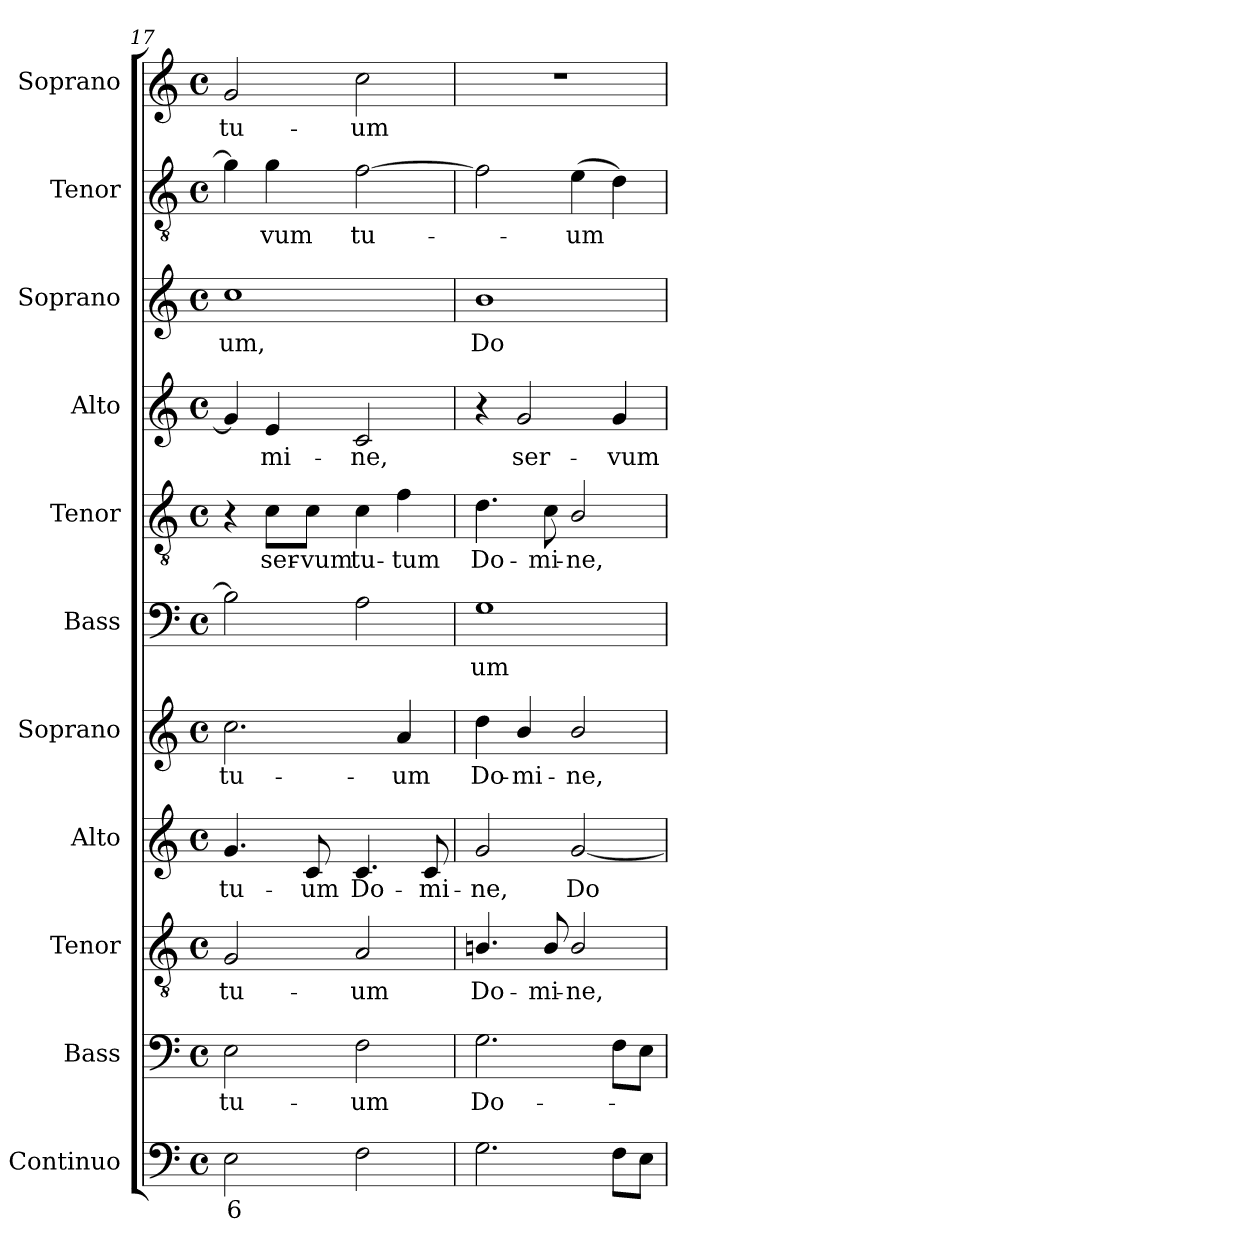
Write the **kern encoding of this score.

**kern	**text	**kern	**text	**kern	**text	**kern	**text	**kern	**text	**kern	**text	**kern	**text	**kern	**text	**kern	**text	**kern	**text	**kern	**text
*part11	*part11	*part10	*part10	*part9	*part9	*part8	*part8	*part7	*part7	*part6	*part6	*part5	*part5	*part4	*part4	*part3	*part3	*part2	*part2	*part1	*part1
*staff11	*staff11	*staff10	*staff10	*staff9	*staff9	*staff8	*staff8	*staff7	*staff7	*staff6	*staff6	*staff5	*staff5	*staff4	*staff4	*staff3	*staff3	*staff2	*staff2	*staff1	*staff1
*I"Continuo	*	*I"Bass	*	*I"Tenor	*	*I"Alto	*	*I"Soprano	*	*I"Bass	*	*I"Tenor	*	*I"Alto	*	*I"Soprano	*	*I"Tenor	*	*I"Soprano	*
*I'Cont.	*	*I'B.	*	*I'T.	*	*I'A.	*	*I'S.	*	*I'B.	*	*I'T.	*	*I'A.	*	*I'S.	*	*I'T.	*	*I'S.	*
*clefF4	*	*clefF4	*	*clefGv2	*	*clefG2	*	*clefG2	*	*clefF4	*	*clefGv2	*	*clefG2	*	*clefG2	*	*clefGv2	*	*clefG2	*
*	*	*	*	*ITrd7c12	*	*	*	*	*	*	*	*ITrd7c12	*	*	*	*	*	*ITrd7c12	*	*	*
*k[]	*	*k[]	*	*k[]	*	*k[]	*	*k[]	*	*k[]	*	*k[]	*	*k[]	*	*k[]	*	*k[]	*	*k[]	*
*C:	*	*C:	*	*C:	*	*C:	*	*C:	*	*C:	*	*C:	*	*C:	*	*C:	*	*C:	*	*C:	*
*M4/4	*	*M4/4	*	*M4/4	*	*M4/4	*	*M4/4	*	*M4/4	*	*M4/4	*	*M4/4	*	*M4/4	*	*M4/4	*	*M4/4	*
*met(c)	*	*met(c)	*	*met(c)	*	*met(c)	*	*met(c)	*	*met(c)	*	*met(c)	*	*met(c)	*	*met(c)	*	*met(c)	*	*met(c)	*
=17	=17	=17	=17	=17	=17	=17	=17	=17	=17	=17	=17	=17	=17	=17	=17	=17	=17	=17	=17	=17	=17
!	!LO:LY:b:color=#000000	!	!	!	!	!	!	!	!	!	!	!	!	!	!	!	!	!	!	!	!
!	!	!	!LO:LY:b:color=#000000	!	!	!	!	!	!	!	!	!	!	!	!	!	!	!	!	!	!
!	!	!	!	!	!LO:LY:b:color=#000000	!	!	!	!	!	!	!	!	!	!	!	!	!	!	!	!
!	!	!	!	!	!	!	!LO:LY:b:color=#000000	!	!	!	!	!	!	!	!	!	!	!	!	!	!
!	!	!	!	!	!	!	!	!	!LO:LY:b:color=#000000	!	!	!	!	!	!	!	!	!	!	!	!
!	!	!	!	!	!	!	!	!	!	!	!	!	!	!	!	!	!LO:LY:b:color=#000000	!	!	!	!
!	!	!	!	!	!	!	!	!	!	!	!	!	!	!	!	!	!	!	!	!	!LO:LY:b:color=#000000
2Ei\	6	2Ei\	tu-	2GGi/	tu-	4.gi/	tu-	2.cci\	tu-	2B-i\]	.	4r	.	4gi/]	.	1cci	-um,	4Gi\]	.	2gi/	tu-
!	!	!	!	!	!	!	!	!	!	!	!	!	!LO:LY:b:color=#000000	!	!	!	!	!	!	!	!
!	!	!	!	!	!	!	!	!	!	!	!	!	!	!	!LO:LY:b:color=#000000	!	!	!	!	!	!
!	!	!	!	!	!	!	!	!	!	!	!	!	!	!	!	!	!	!	!LO:LY:b:color=#000000	!	!
.	.	.	.	.	.	.	.	.	.	.	.	8Ci\L	ser-	4ei/	-mi-	.	.	4Gi\	-vum	.	.
!	!	!	!	!	!	!	!LO:LY:b:color=#000000	!	!	!	!	!	!	!	!	!	!	!	!	!	!
!	!	!	!	!	!	!	!	!	!	!	!	!	!LO:LY:b:color=#000000	!	!	!	!	!	!	!	!
.	.	.	.	.	.	8ci/	-um	.	.	.	.	8Ci\J	-vum	.	.	.	.	.	.	.	.
!	!	!	!LO:LY:b:color=#000000	!	!	!	!	!	!	!	!	!	!	!	!	!	!	!	!	!	!
!	!	!	!	!	!LO:LY:b:color=#000000	!	!	!	!	!	!	!	!	!	!	!	!	!	!	!	!
!	!	!	!	!	!	!	!LO:LY:b:color=#000000	!	!	!	!	!	!	!	!	!	!	!	!	!	!
!	!	!	!	!	!	!	!	!	!	!	!	!	!LO:LY:b:color=#000000	!	!	!	!	!	!	!	!
!	!	!	!	!	!	!	!	!	!	!	!	!	!	!	!LO:LY:b:color=#000000	!	!	!	!	!	!
!	!	!	!	!	!	!	!	!	!	!	!	!	!	!	!	!	!	!	!LO:LY:b:color=#000000	!	!
!	!	!	!	!	!	!	!	!	!	!	!	!	!	!	!	!	!	!	!	!	!LO:LY:b:color=#000000
2Fi\	.	2Fi\	-um	2AAi/	-um	4.ci/	Do-	.	.	2Ai\	.	4Ci\	tu-	2ci/	-ne,	.	.	[2Fi\	tu-	2cci\	-um
!	!	!	!	!	!	!	!	!	!LO:LY:b:color=#000000	!	!	!	!	!	!	!	!	!	!	!	!
!	!	!	!	!	!	!	!	!	!	!	!	!	!LO:LY:b:color=#000000	!	!	!	!	!	!	!	!
.	.	.	.	.	.	.	.	4ai/	-um	.	.	4Fi\	-tum	.	.	.	.	.	.	.	.
!	!	!	!	!	!	!	!LO:LY:b:color=#000000	!	!	!	!	!	!	!	!	!	!	!	!	!	!
.	.	.	.	.	.	8ci/	-mi-	.	.	.	.	.	.	.	.	.	.	.	.	.	.
=18	=18	=18	=18	=18	=18	=18	=18	=18	=18	=18	=18	=18	=18	=18	=18	=18	=18	=18	=18	=18	=18
!	!	!	!LO:LY:b:color=#000000	!	!	!	!	!	!	!	!	!	!	!	!	!	!	!	!	!	!
!	!	!	!	!	!LO:LY:b:color=#000000	!	!	!	!	!	!	!	!	!	!	!	!	!	!	!	!
!	!	!	!	!	!	!	!LO:LY:b:color=#000000	!	!	!	!	!	!	!	!	!	!	!	!	!	!
!	!	!	!	!	!	!	!	!	!LO:LY:b:color=#000000	!	!	!	!	!	!	!	!	!	!	!	!
!	!	!	!	!	!	!	!	!	!	!	!LO:LY:b:color=#000000	!	!	!	!	!	!	!	!	!	!
!	!	!	!	!	!	!	!	!	!	!	!	!	!LO:LY:b:color=#000000	!	!	!	!	!	!	!	!
!	!	!	!	!	!	!	!	!	!	!	!	!	!	!	!	!	!LO:LY:b:color=#000000	!	!	!	!
2.Gi\	.	2.Gi\	Do-	4.BBni/	Do-	2gi/	-ne,	4ddi\	Do-	1Gi	-um	4.Di\	Do-	4r	.	1bi	Do-	2Fi\]	.	1r	.
!	!	!	!	!	!	!	!	!	!LO:LY:b:color=#000000	!	!	!	!	!	!	!	!	!	!	!	!
!	!	!	!	!	!	!	!	!	!	!	!	!	!	!	!LO:LY:b:color=#000000	!	!	!	!	!	!
.	.	.	.	.	.	.	.	4bi/	-mi-	.	.	.	.	2gi/	ser-	.	.	.	.	.	.
!	!	!	!	!	!LO:LY:b:color=#000000	!	!	!	!	!	!	!	!	!	!	!	!	!	!	!	!
!	!	!	!	!	!	!	!	!	!	!	!	!	!LO:LY:b:color=#000000	!	!	!	!	!	!	!	!
.	.	.	.	8BBi/	-mi-	.	.	.	.	.	.	8Ci\	-mi-	.	.	.	.	.	.	.	.
!	!	!	!	!	!LO:LY:b:color=#000000	!	!	!	!	!	!	!	!	!	!	!	!	!	!	!	!
!	!	!	!	!	!	!	!LO:LY:b:color=#000000	!	!	!	!	!	!	!	!	!	!	!	!	!	!
!	!	!	!	!	!	!	!	!	!LO:LY:b:color=#000000	!	!	!	!	!	!	!	!	!	!	!	!
!	!	!	!	!	!	!	!	!	!	!	!	!	!LO:LY:b:color=#000000	!	!	!	!	!	!	!	!
!	!	!	!	!	!	!	!	!	!	!	!	!	!	!	!	!	!	!	!LO:LY:b:color=#000000	!	!
.	.	.	.	2BBi/	-ne,	[2gi/	Do-	2bi/	-ne,	.	.	2BBi/	-ne,	.	.	.	.	(4Ei\	-um	.	.
!	!	!	!	!	!	!	!	!	!	!	!	!	!	!	!LO:LY:b:color=#000000	!	!	!	!	!	!
8Fi\L	.	8Fi\L	.	.	.	.	.	.	.	.	.	.	.	4gi/	-vum	.	.	4Di\)	.	.	.
8Ei\J	.	8Ei\J	.	.	.	.	.	.	.	.	.	.	.	.	.	.	.	.	.	.	.
=	=	=	=	=	=	=	=	=	=	=	=	=	=	=	=	=	=	=	=	=	=
*-	*-	*-	*-	*-	*-	*-	*-	*-	*-	*-	*-	*-	*-	*-	*-	*-	*-	*-	*-	*-	*-
